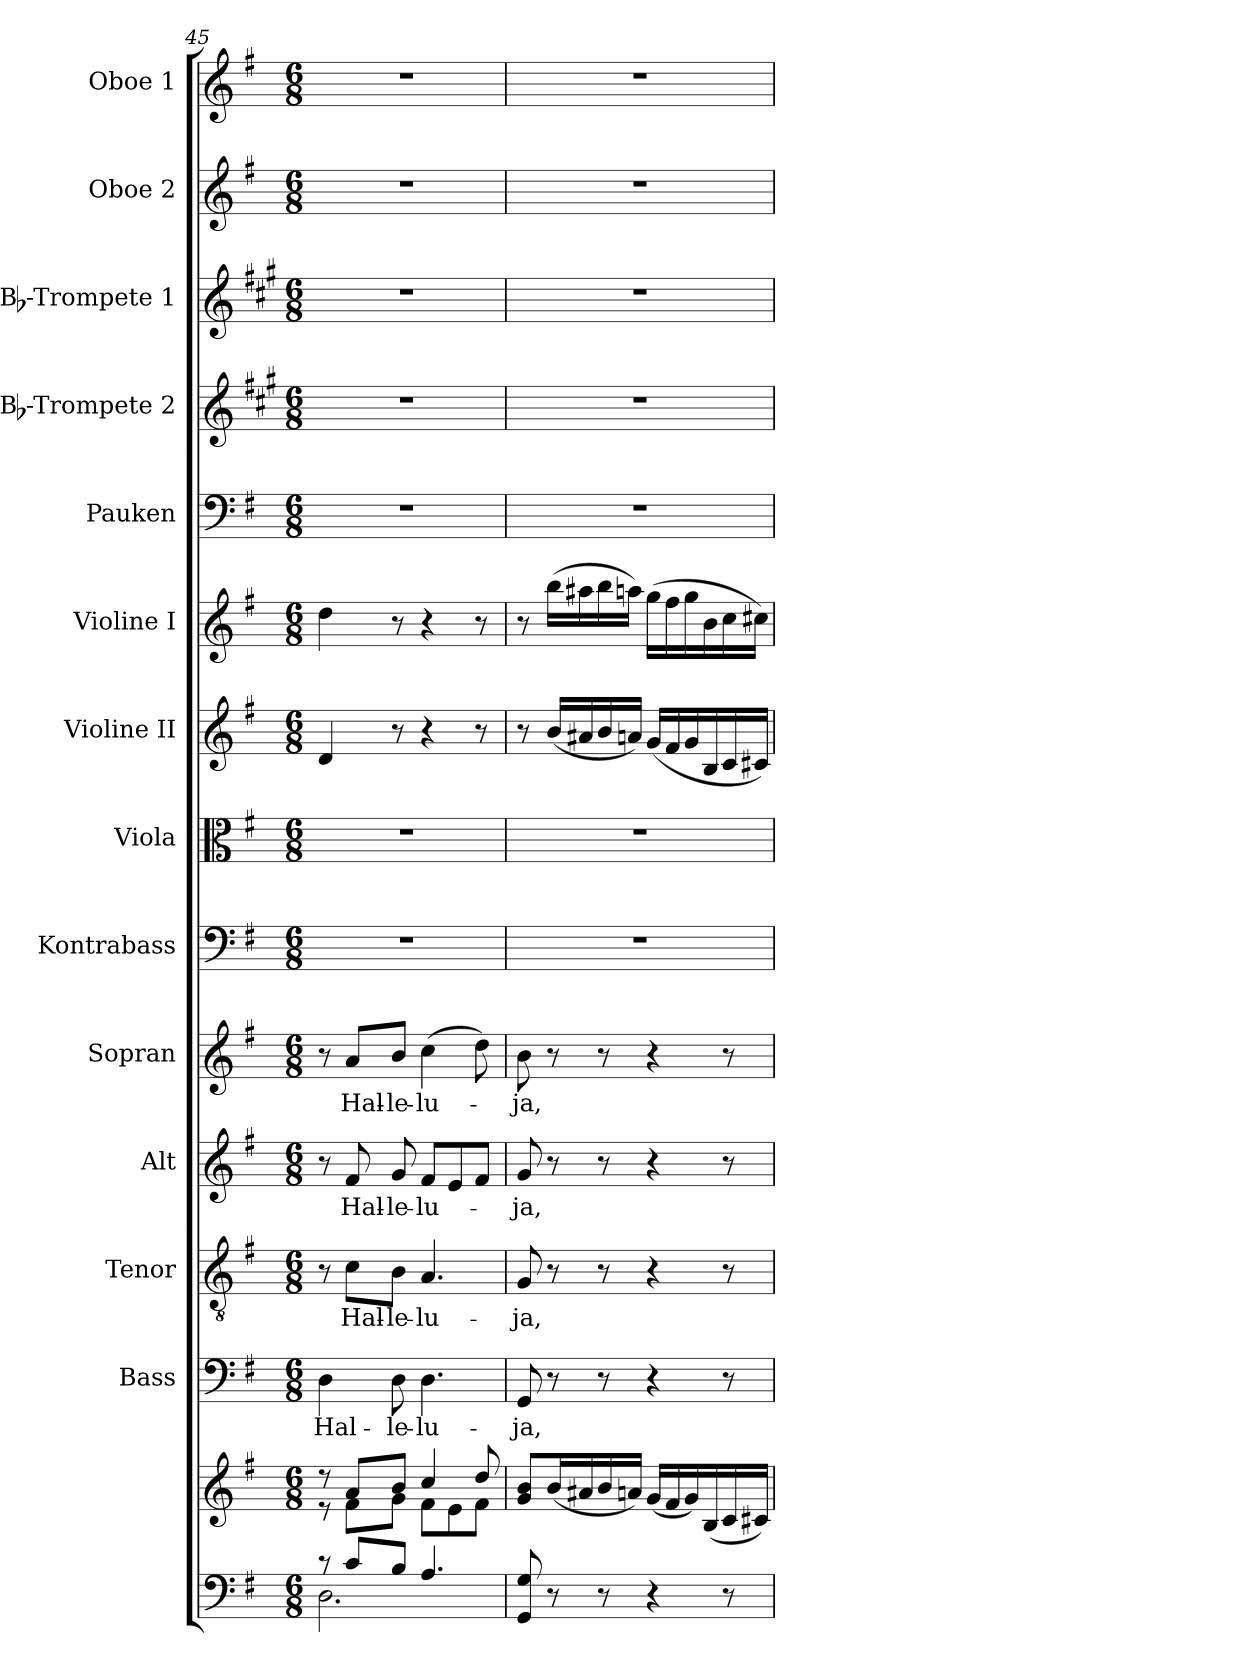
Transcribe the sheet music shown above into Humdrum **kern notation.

**kern	**kern	**kern	**text	**kern	**text	**kern	**text	**kern	**text	**kern	**kern	**kern	**kern	**kern	**kern	**kern	**kern	**kern
*part14	*part14	*part13	*part13	*part12	*part12	*part11	*part11	*part10	*part10	*part9	*part8	*part7	*part6	*part5	*part4	*part3	*part2	*part1
*staff15	*staff14	*staff13	*staff13	*staff12	*staff12	*staff11	*staff11	*staff10	*staff10	*staff9	*staff8	*staff7	*staff6	*staff5	*staff4	*staff3	*staff2	*staff1
*	*	*I"Bass	*	*I"Tenor	*	*I"Alt	*	*I"Sopran	*	*I"Kontrabass	*I"Viola	*I"Violine II	*I"Violine I	*I"Pauken	*I"Bb-Trompete 2	*I"Bb-Trompete 1	*I"Oboe 2	*I"Oboe 1
*	*	*I'B.	*	*I'T.	*	*I'A.	*	*I'S.	*	*I'Kb.	*I'Vla.	*I'Vl. II	*I'Vl. I	*I'Pk.	*I'Bb Trp. 2	*I'Bb Trp. 1	*I'Ob. 2	*I'Ob. 1
*clefF4	*clefG2	*clefF4	*	*clefGv2	*	*clefG2	*	*clefG2	*	*clefF4	*clefC3	*clefG2	*clefG2	*clefF4	*clefG2	*clefG2	*clefG2	*clefG2
*	*	*	*	*	*	*	*	*	*	*ITrd7c12	*	*	*	*	*ITrd1c2	*ITrd1c2	*	*
*k[f#]	*k[f#]	*k[f#]	*	*k[f#]	*	*k[f#]	*	*k[f#]	*	*k[f#]	*k[f#]	*k[f#]	*k[f#]	*k[f#]	*k[f#]	*k[f#]	*k[f#]	*k[f#]
*G:	*G:	*G:	*	*G:	*	*G:	*	*G:	*	*G:	*G:	*G:	*G:	*G:	*G:	*G:	*G:	*G:
*M6/8	*M6/8	*M6/8	*	*M6/8	*	*M6/8	*	*M6/8	*	*M6/8	*M6/8	*M6/8	*M6/8	*M6/8	*M6/8	*M6/8	*M6/8	*M6/8
=45	=45	=45	=45	=45	=45	=45	=45	=45	=45	=45	=45	=45	=45	=45	=45	=45	=45	=45
*^	*^	*	*	*	*	*	*	*	*	*	*	*	*	*	*	*	*	*
!	!	!	!	!	!LO:LY:b	!	!	!	!	!	!	!	!	!	!	!	!	!	!	!
8rc	2.D\	8r	8r	4D\	Hal-	8r	.	8r	.	8r	.	2.r	2.r	4d/	4dd\	2.r	2.r	2.r	2.r	2.r
!	!	!	!	!	!	!	!LO:LY:b	!	!LO:LY:b	!	!LO:LY:b	!	!	!	!	!	!	!	!	!
8c/L	.	8a/L	8f#\L	.	.	8c\L	Hal-	8f#/	Hal-	8a/L	Hal-	.	.	.	.	.	.	.	.	.
!	!	!	!	!	!LO:LY:b	!	!LO:LY:b	!	!LO:LY:b	!	!LO:LY:b	!	!	!	!	!	!	!	!	!
8B/J	.	8b/J	8g\J	8D\	-le-	8B\J	-le-	8g/	-le-	8b/J	-le-	.	.	8r	8r	.	.	.	.	.
!	!	!	!	!	!LO:LY:b	!	!LO:LY:b	!	!LO:LY:b	!	!LO:LY:b	!	!	!	!	!	!	!	!	!
4.A/	.	4cc/	8f#\L	4.D\	-lu-	4.A/	-lu-	8f#/L	-lu-	(>4cc\	-lu-	.	.	4r	4r	.	.	.	.	.
.	.	.	8e\	.	.	.	.	8e/	.	.	.	.	.	.	.	.	.	.	.	.
.	.	8dd/	8f#\J	.	.	.	.	8f#/J	.	8dd\)	.	.	.	8r	8r	.	.	.	.	.
*v	*v	*	*	*	*	*	*	*	*	*	*	*	*	*	*	*	*	*	*	*
=46	=46	=46	=46	=46	=46	=46	=46	=46	=46	=46	=46	=46	=46	=46	=46	=46	=46	=46	=46
!	!	!	!	!LO:LY:b	!	!LO:LY:b	!	!LO:LY:b	!	!LO:LY:b	!	!	!	!	!	!	!	!	!
*	*v	*v	*	*	*	*	*	*	*	*	*	*	*	*	*	*	*	*	*
8GG/ 8G/	8g/ 8b/L	8GG/	-ja,	8G/	-ja,	8g/	-ja,	8b\	-ja,	2.r	2.r	8r	8r	2.r	2.r	2.r	2.r	2.r
8r	(<16b/L	8r	.	8r	.	8r	.	8r	.	.	.	(<16b/LL	(>16bb\LL	.	.	.	.	.
.	16a#X/	.	.	.	.	.	.	.	.	.	.	16a#X/	16aa#X\	.	.	.	.	.
8r	16b/	8r	.	8r	.	8r	.	8r	.	.	.	16b/	16bb\	.	.	.	.	.
.	16an/JJ)	.	.	.	.	.	.	.	.	.	.	16an/JJ)	16aan\JJ)	.	.	.	.	.
4r	(<16g/LL	4r	.	4r	.	4r	.	4r	.	.	.	(<16g/LL	(>16gg\LL	.	.	.	.	.
.	16f#/	.	.	.	.	.	.	.	.	.	.	16f#/	16ff#\	.	.	.	.	.
.	16g/)	.	.	.	.	.	.	.	.	.	.	16g/	16gg\	.	.	.	.	.
.	(<16B/	.	.	.	.	.	.	.	.	.	.	16B/	16b\	.	.	.	.	.
8r	16c/	8r	.	8r	.	8r	.	8r	.	.	.	16c/	16cc\	.	.	.	.	.
.	16c#X/JJ)	.	.	.	.	.	.	.	.	.	.	16c#X/JJ)	16cc#X\JJ)	.	.	.	.	.
=	=	=	=	=	=	=	=	=	=	=	=	=	=	=	=	=	=	=
*-	*-	*-	*-	*-	*-	*-	*-	*-	*-	*-	*-	*-	*-	*-	*-	*-	*-	*-
